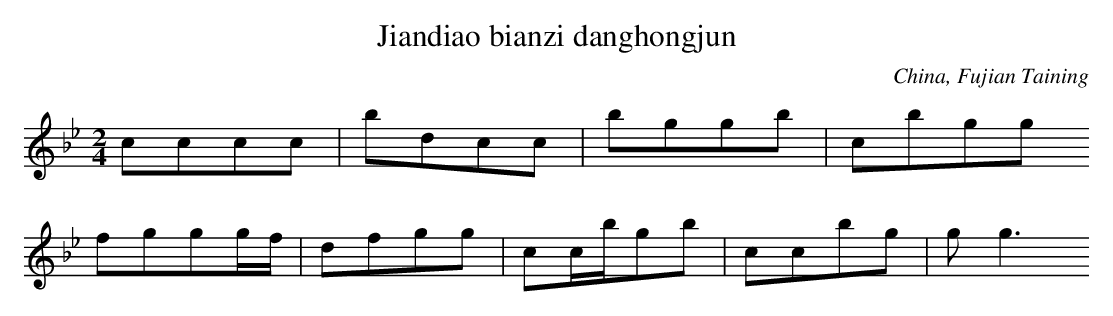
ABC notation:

X:1
T: Jiandiao bianzi danghongjun
O: China, Fujian Taining
M: 2/4
L: 1/16
K: Bb
c2c2c2c2 | b2d2c2c2 | b2g2g2b2 | c2b2g2g2
f2g2g2gf | d2f2g2g2 | c2cbg2b2 | c2c2b2g2 | g2g6
